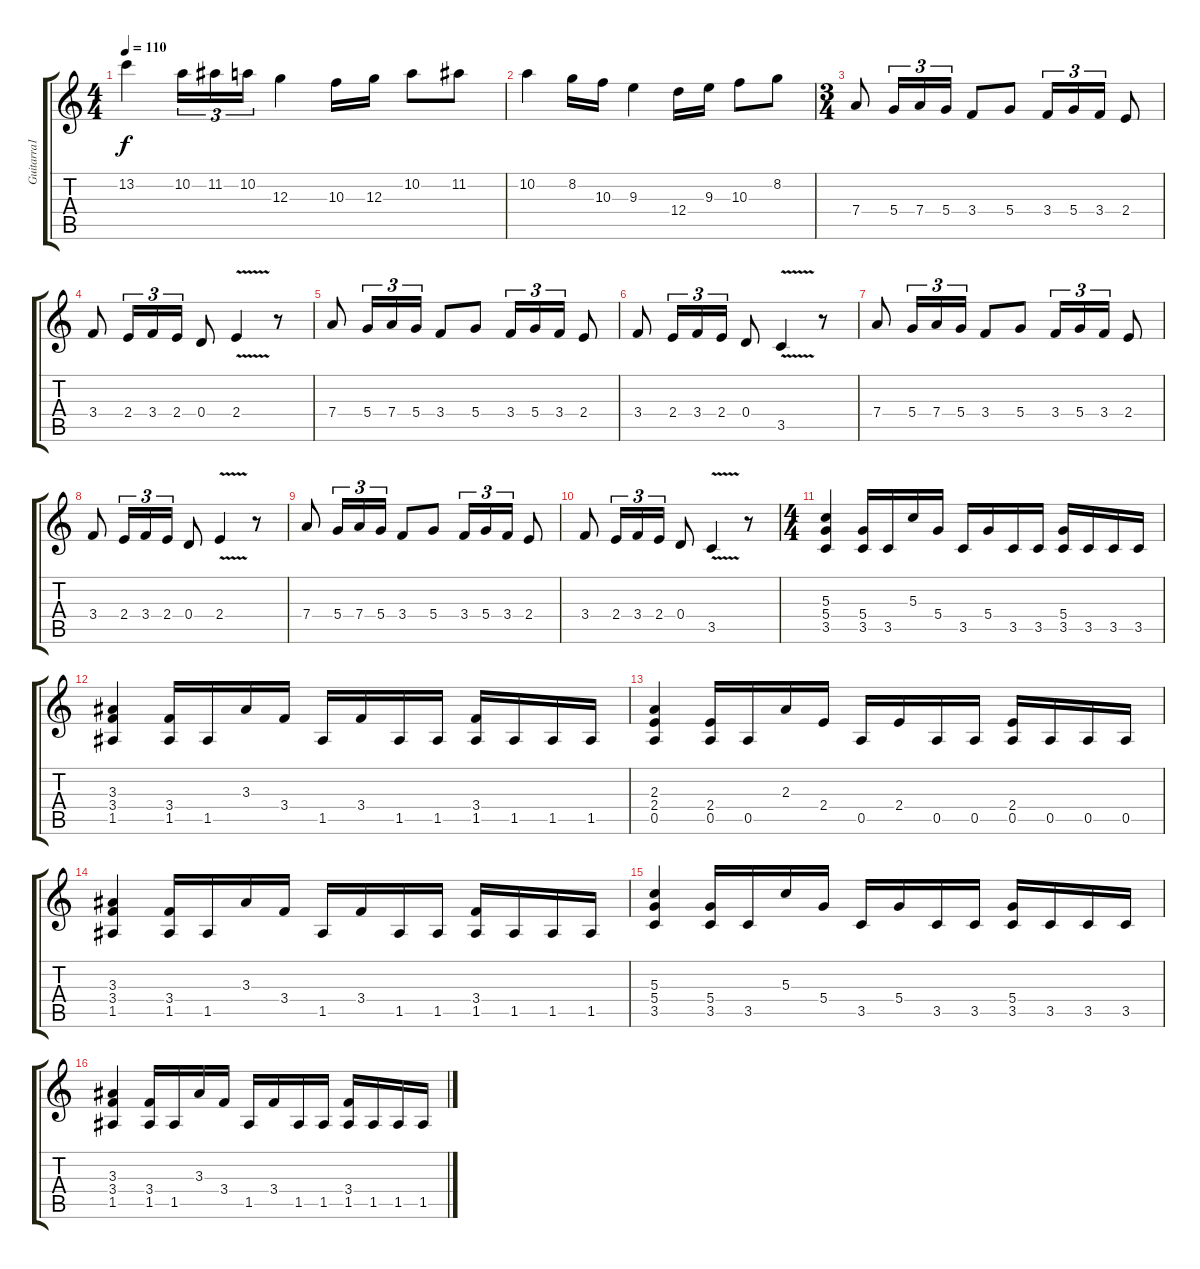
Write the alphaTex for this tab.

\track ("Guitarra1" "Guitarra1") {instrument overdrivenguitar}
\staff {score tabs}
\tuning (E4 B3 G3 D3 A2 E2) {hide}
\ts (4 4)
\tempo 110
\clef g2
\ks c
13.2.4{dy f} 10.2.16{tu (3 2)} 11.2.16{tu (3 2)} 10.2.16{tu (3 2)} 12.3.4 10.3.16 12.3.16 10.2.8 11.2.8 |
10.2.4 8.2.16 10.3.16 9.3.4 12.4.16 9.3.16 10.3.8 8.2.8 |
\ts (3 4)
7.4.8 5.4.16{tu (3 2)} 7.4.16{tu (3 2)} 5.4.16{tu (3 2)} 3.4.8 5.4.8 3.4.16{tu (3 2)} 5.4.16{tu (3 2)} 3.4.16{tu (3 2)} 2.4.8 |
3.4.8 2.4.16{tu (3 2)} 3.4.16{tu (3 2)} 2.4.16{tu (3 2)} 0.4.8 2.4{v}.4 r.8 |
7.4.8 5.4.16{tu (3 2)} 7.4.16{tu (3 2)} 5.4.16{tu (3 2)} 3.4.8 5.4.8 3.4.16{tu (3 2)} 5.4.16{tu (3 2)} 3.4.16{tu (3 2)} 2.4.8 |
3.4.8 2.4.16{tu (3 2)} 3.4.16{tu (3 2)} 2.4.16{tu (3 2)} 0.4.8 3.5{v}.4 r.8 |
7.4.8 5.4.16{tu (3 2)} 7.4.16{tu (3 2)} 5.4.16{tu (3 2)} 3.4.8 5.4.8 3.4.16{tu (3 2)} 5.4.16{tu (3 2)} 3.4.16{tu (3 2)} 2.4.8 |
3.4.8 2.4.16{tu (3 2)} 3.4.16{tu (3 2)} 2.4.16{tu (3 2)} 0.4.8 2.4{v}.4 r.8 |
7.4.8 5.4.16{tu (3 2)} 7.4.16{tu (3 2)} 5.4.16{tu (3 2)} 3.4.8 5.4.8 3.4.16{tu (3 2)} 5.4.16{tu (3 2)} 3.4.16{tu (3 2)} 2.4.8 |
3.4.8 2.4.16{tu (3 2)} 3.4.16{tu (3 2)} 2.4.16{tu (3 2)} 0.4.8 3.5{v}.4 r.8 |
\ts (4 4)
(5.3 5.4 3.5).4 (5.4 3.5).16 3.5.16 5.3.16 5.4.16 3.5.16 5.4.16 3.5.16 3.5.16 (5.4 3.5).16 3.5.16 3.5.16 3.5.16 |
(3.3 3.4 1.5).4 (3.4 1.5).16 1.5.16 3.3.16 3.4.16 1.5.16 3.4.16 1.5.16 1.5.16 (3.4 1.5).16 1.5.16 1.5.16 1.5.16 |
(2.3 2.4 0.5).4 (2.4 0.5).16 0.5.16 2.3.16 2.4.16 0.5.16 2.4.16 0.5.16 0.5.16 (2.4 0.5).16 0.5.16 0.5.16 0.5.16 |
(3.3 3.4 1.5).4 (3.4 1.5).16 1.5.16 3.3.16 3.4.16 1.5.16 3.4.16 1.5.16 1.5.16 (3.4 1.5).16 1.5.16 1.5.16 1.5.16 |
(5.3 5.4 3.5).4 (5.4 3.5).16 3.5.16 5.3.16 5.4.16 3.5.16 5.4.16 3.5.16 3.5.16 (5.4 3.5).16 3.5.16 3.5.16 3.5.16 |
(3.3 3.4 1.5).4 (3.4 1.5).16 1.5.16 3.3.16 3.4.16 1.5.16 3.4.16 1.5.16 1.5.16 (3.4 1.5).16 1.5.16 1.5.16 1.5.16
